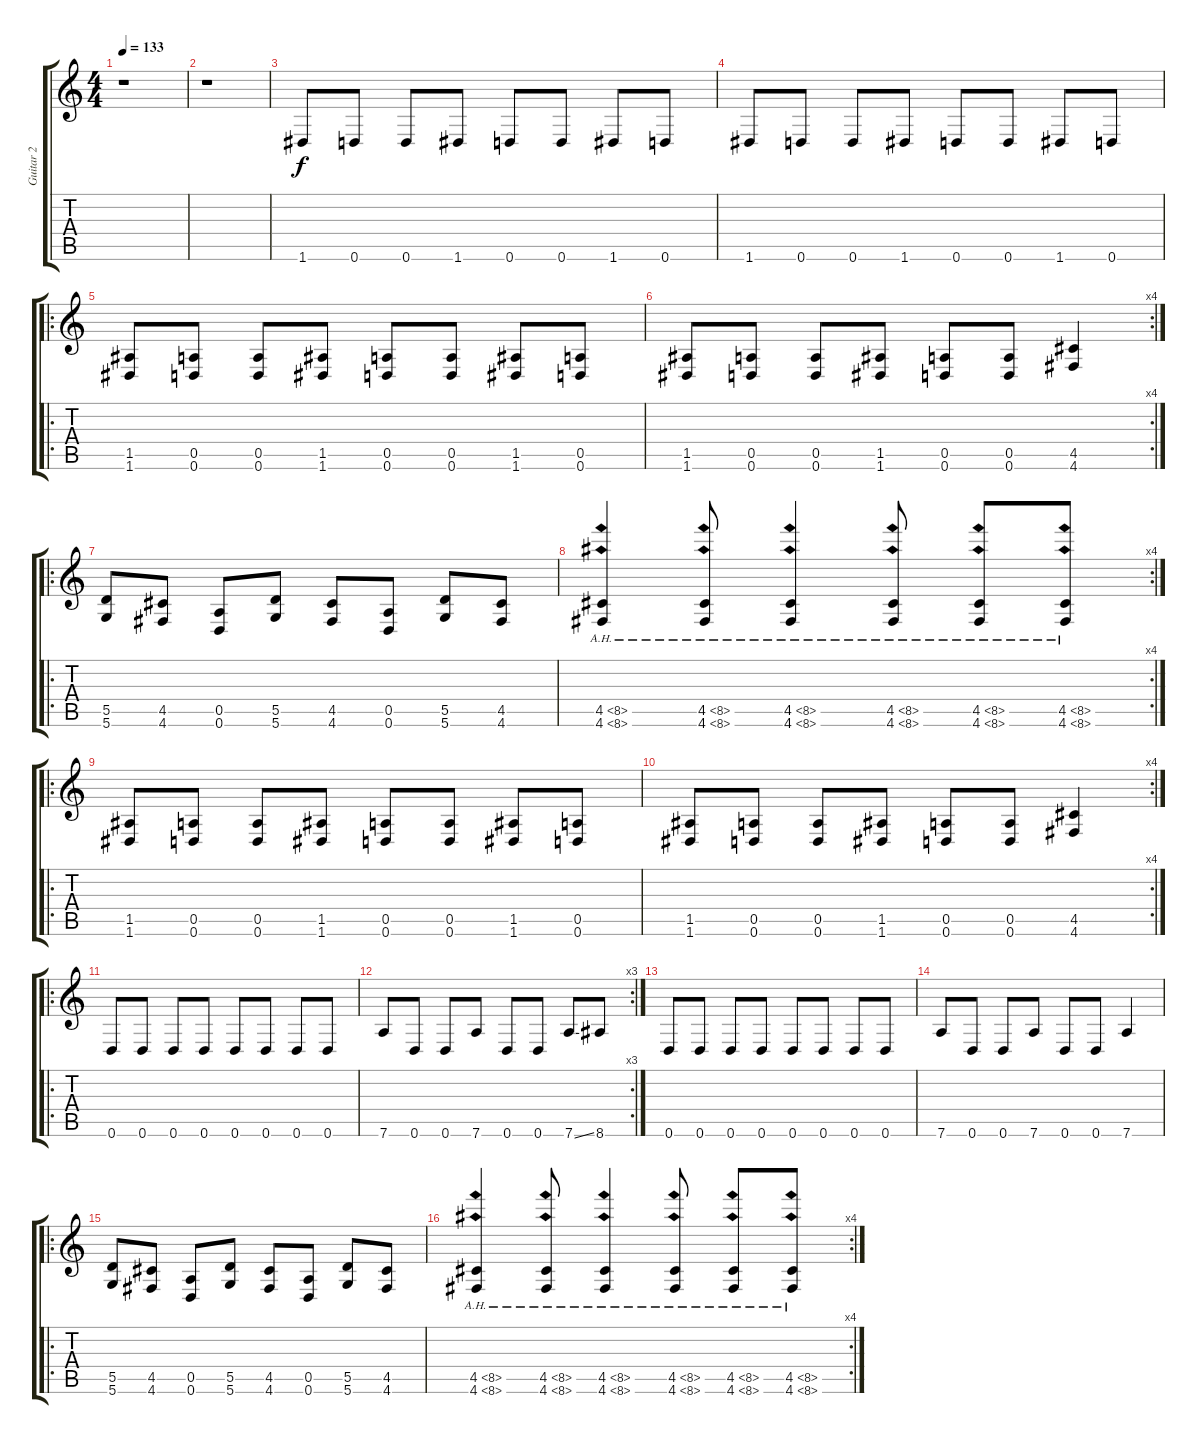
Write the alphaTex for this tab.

\track ("Guitar 2" "Guitar 2") {instrument electricguitarclean}
\staff {score tabs}
\tuning (E4 B3 G3 D3 A2 D2) {hide}
\ts (4 4)
\tempo 133
\clef g2
\ks c
r.1{dy f instrument electricguitarclean} |
r.1 |
1.6.8 0.6.8 0.6.8 1.6.8 0.6.8 0.6.8 1.6.8 0.6.8 |
1.6.8 0.6.8 0.6.8 1.6.8 0.6.8 0.6.8 1.6.8 0.6.8 |
\ro
(1.5 1.6).8 (0.5 0.6).8 (0.5 0.6).8 (1.5 1.6).8 (0.5 0.6).8 (0.5 0.6).8 (1.5 1.6).8 (0.5 0.6).8 |
\rc 4
(1.5 1.6).8 (0.5 0.6).8 (0.5 0.6).8 (1.5 1.6).8 (0.5 0.6).8 (0.5 0.6).8 (4.5 4.6).4 |
\ro
(5.5 5.6).8 (4.5 4.6).8 (0.5 0.6).8 (5.5 5.6).8 (4.5 4.6).8 (0.5 0.6).8 (5.5 5.6).8 (4.5 4.6).8 |
\rc 4
(4.5{ah 4} 4.6{ah 4}).4 (4.5{ah 4} 4.6{ah 4}).8 (4.5{ah 4} 4.6{ah 4}).4 (4.5{ah 4} 4.6{ah 4}).8 (4.5{ah 4} 4.6{ah 4}).8 (4.5{ah 4} 4.6{ah 4}).8 |
\ro
(1.5 1.6).8 (0.5 0.6).8 (0.5 0.6).8 (1.5 1.6).8 (0.5 0.6).8 (0.5 0.6).8 (1.5 1.6).8 (0.5 0.6).8 |
\rc 4
(1.5 1.6).8 (0.5 0.6).8 (0.5 0.6).8 (1.5 1.6).8 (0.5 0.6).8 (0.5 0.6).8 (4.5 4.6).4 |
\ro
0.6.8 0.6.8 0.6.8 0.6.8 0.6.8 0.6.8 0.6.8 0.6.8 |
\rc 3
7.6.8 0.6.8 0.6.8 7.6.8 0.6.8 0.6.8 7.6{ss}.8 8.6.8 |
0.6.8 0.6.8 0.6.8 0.6.8 0.6.8 0.6.8 0.6.8 0.6.8 |
7.6.8 0.6.8 0.6.8 7.6.8 0.6.8 0.6.8 7.6.4 |
\ro
(5.5 5.6).8 (4.5 4.6).8 (0.5 0.6).8 (5.5 5.6).8 (4.5 4.6).8 (0.5 0.6).8 (5.5 5.6).8 (4.5 4.6).8 |
\rc 4
(4.5{ah 4} 4.6{ah 4}).4 (4.5{ah 4} 4.6{ah 4}).8 (4.5{ah 4} 4.6{ah 4}).4 (4.5{ah 4} 4.6{ah 4}).8 (4.5{ah 4} 4.6{ah 4}).8 (4.5{ah 4} 4.6{ah 4}).8
